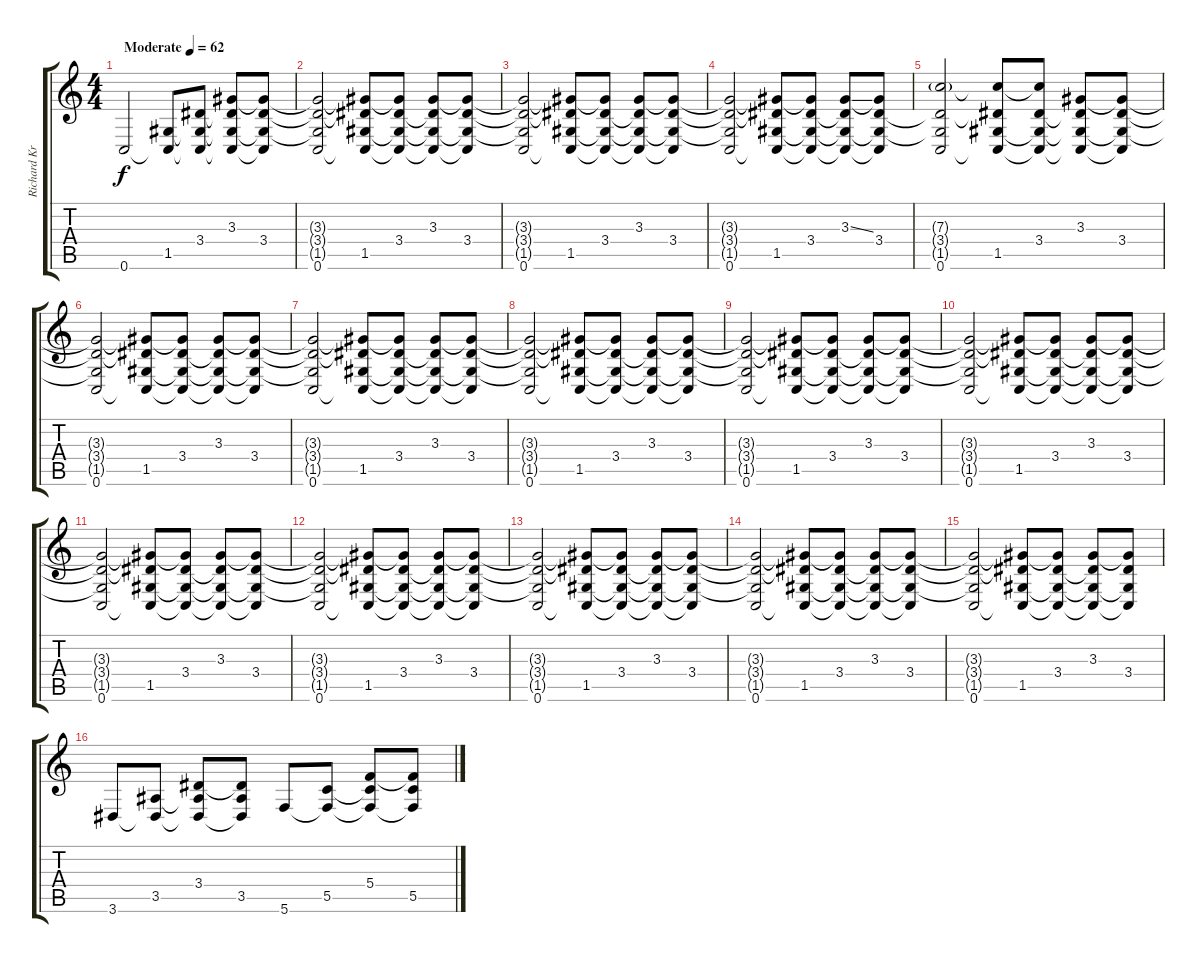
\track ("Richard Kruspe(Clean)" "Richard Kr") {instrument electricguitarclean}
\staff {score tabs}
\tuning (D4 A3 F3 C3 G2 C2) {hide}
\ts (4 4)
\tempo (62 "Moderate")
\clef g2
\ks c
0.6.2{dy f instrument electricguitarclean} (1.5 0.6{t}).8 (3.4 1.5{t} 0.6{t}).8 (3.3 3.4{t} 1.5{t} 0.6{t}).8 (3.3{t} 3.4 1.5{t} 0.6{t}).8 |
(3.3{t} 3.4{t} 1.5{t} 0.6).2 (3.3{t} 3.4{t} 1.5 0.6{t}).8 (3.3{t} 3.4 1.5{t} 0.6{t}).8 (3.3 3.4{t} 1.5{t} 0.6{t}).8 (3.3{t} 3.4 1.5{t} 0.6{t}).8 |
(3.3{t} 3.4{t} 1.5{t} 0.6).2 (3.3{t} 3.4{t} 1.5 0.6{t}).8 (3.3{t} 3.4 1.5{t} 0.6{t}).8 (3.3 3.4{t} 1.5{t} 0.6{t}).8 (3.3{t} 3.4 1.5{t} 0.6{t}).8 |
(3.3{t} 3.4{t} 1.5{t} 0.6).2 (3.3{t} 3.4{t} 1.5 0.6{t}).8 (3.3{t} 3.4 1.5{t} 0.6{t}).8 (3.3{ss} 3.4{t} 1.5{t} 0.6{t}).8 (3.3{t} 3.4 1.5{t} 0.6{t}).8 |
(7.3{g} 3.4{t} 1.5{t} 0.6).2 (7.3{t} 3.4{t} 1.5 0.6{t}).8 (7.3{t} 3.4 1.5{t} 0.6{t}).8 (3.3 3.4{t} 1.5{t} 0.6{t}).8 (3.3{t} 3.4 1.5{t} 0.6{t}).8 |
(3.3{t} 3.4{t} 1.5{t} 0.6).2 (3.3{t} 3.4{t} 1.5 0.6{t}).8 (3.3{t} 3.4 1.5{t} 0.6{t}).8 (3.3 3.4{t} 1.5{t} 0.6{t}).8 (3.3{t} 3.4 1.5{t} 0.6{t}).8 |
(3.3{t} 3.4{t} 1.5{t} 0.6).2 (3.3{t} 3.4{t} 1.5 0.6{t}).8 (3.3{t} 3.4 1.5{t} 0.6{t}).8 (3.3 3.4{t} 1.5{t} 0.6{t}).8 (3.3{t} 3.4 1.5{t} 0.6{t}).8 |
(3.3{t} 3.4{t} 1.5{t} 0.6).2 (3.3{t} 3.4{t} 1.5 0.6{t}).8 (3.3{t} 3.4 1.5{t} 0.6{t}).8 (3.3 3.4{t} 1.5{t} 0.6{t}).8 (3.3{t} 3.4 1.5{t} 0.6{t}).8 |
(3.3{t} 3.4{t} 1.5{t} 0.6).2 (3.3{t} 3.4{t} 1.5 0.6{t}).8 (3.3{t} 3.4 1.5{t} 0.6{t}).8 (3.3 3.4{t} 1.5{t} 0.6{t}).8 (3.3{t} 3.4 1.5{t} 0.6{t}).8 |
(3.3{t} 3.4{t} 1.5{t} 0.6).2 (3.3{t} 3.4{t} 1.5 0.6{t}).8 (3.3{t} 3.4 1.5{t} 0.6{t}).8 (3.3 3.4{t} 1.5{t} 0.6{t}).8 (3.3{t} 3.4 1.5{t} 0.6{t}).8 |
(3.3{t} 3.4{t} 1.5{t} 0.6).2 (3.3{t} 3.4{t} 1.5 0.6{t}).8 (3.3{t} 3.4 1.5{t} 0.6{t}).8 (3.3 3.4{t} 1.5{t} 0.6{t}).8 (3.3{t} 3.4 1.5{t} 0.6{t}).8 |
(3.3{t} 3.4{t} 1.5{t} 0.6).2 (3.3{t} 3.4{t} 1.5 0.6{t}).8 (3.3{t} 3.4 1.5{t} 0.6{t}).8 (3.3 3.4{t} 1.5{t} 0.6{t}).8 (3.3{t} 3.4 1.5{t} 0.6{t}).8 |
(3.3{t} 3.4{t} 1.5{t} 0.6).2 (3.3{t} 3.4{t} 1.5 0.6{t}).8 (3.3{t} 3.4 1.5{t} 0.6{t}).8 (3.3 3.4{t} 1.5{t} 0.6{t}).8 (3.3{t} 3.4 1.5{t} 0.6{t}).8 |
(3.3{t} 3.4{t} 1.5{t} 0.6).2 (3.3{t} 3.4{t} 1.5 0.6{t}).8 (3.3{t} 3.4 1.5{t} 0.6{t}).8 (3.3 3.4{t} 1.5{t} 0.6{t}).8 (3.3{t} 3.4 1.5{t} 0.6{t}).8 |
(3.3{t} 3.4{t} 1.5{t} 0.6).2 (3.3{t} 3.4{t} 1.5 0.6{t}).8 (3.3{t} 3.4 1.5{t} 0.6{t}).8 (3.3 3.4{t} 1.5{t} 0.6{t}).8 (3.3{t} 3.4 1.5{t} 0.6{t}).8 |
3.6.8 (3.5 3.6{t}).8 (3.4 3.5{t} 3.6{t}).8 (3.4{t} 3.5 3.6{t}).8 5.6.8 (5.5 5.6{t}).8 (5.4 5.5{t} 5.6{t}).8 (5.4{t} 5.5 5.6{t}).8
